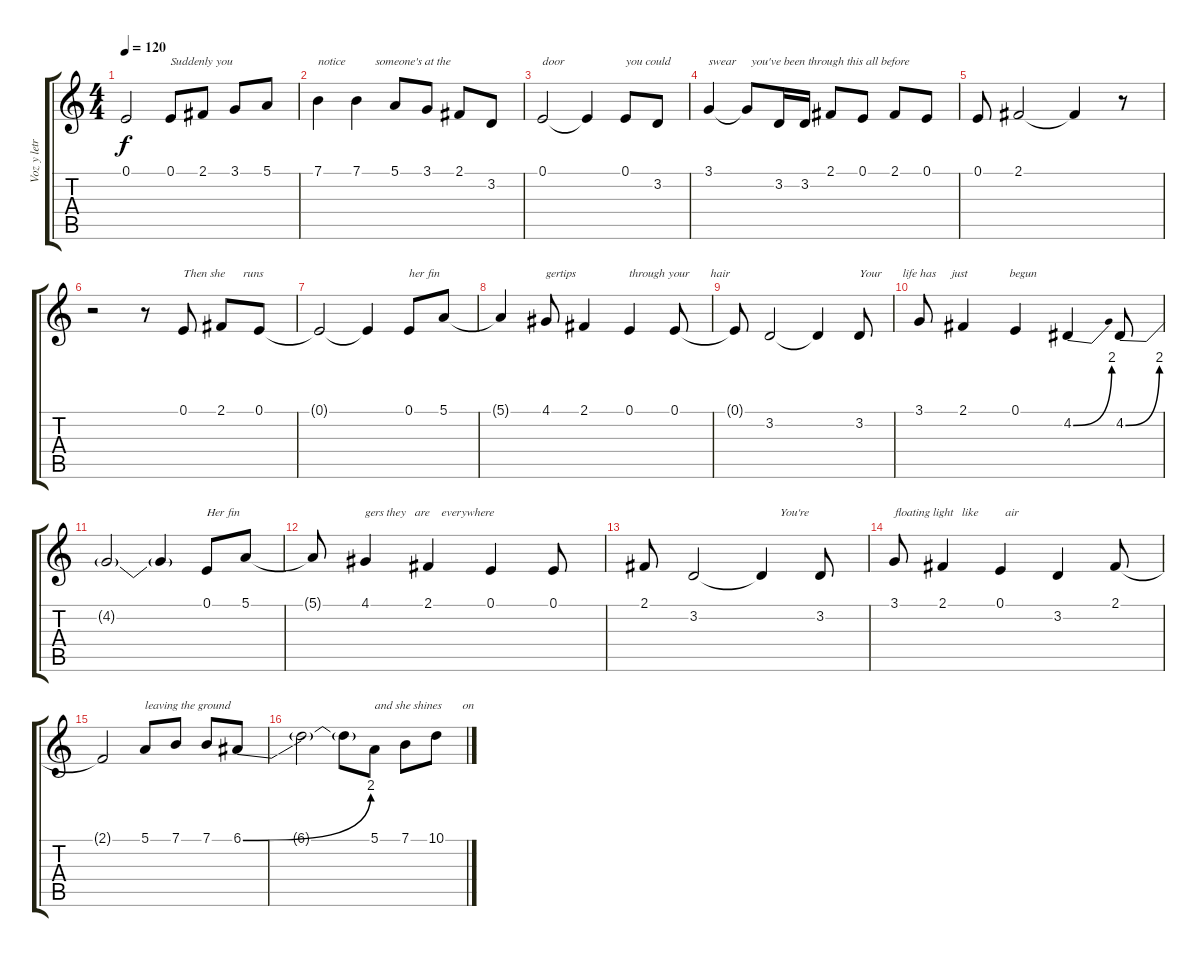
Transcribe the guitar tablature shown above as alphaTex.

\track ("Voz y letra" "Voz y letr") {instrument baritonesax}
\staff {score tabs}
\tuning (E4 B3 G3 D3 A2 E2) {hide}
\ts (4 4)
\tempo 120
\clef g2
\ks c
0.1{t}.2{dy f} 0.1.8{txt "Suddenly you"} 2.1.8 3.1.8 5.1.8 |
7.1.4{txt "notice          someone's at the"} 7.1.4 5.1.8 3.1.8 2.1.8 3.2.8 |
0.1.2{txt "door"} 0.1{t}.4 0.1.8{txt "you could"} 3.2.8 |
3.1.4{txt "swear     you've been through this all before"} 3.1{t}.8 3.2.16 3.2.16 2.1.8 0.1.8 2.1.8 0.1.8 |
0.1.8 2.1.2 2.1{t}.4 r.8 |
r.2 r.8 0.1.8{txt "Then she      runs"} 2.1.8 0.1.8 |
0.1{t}.2 0.1{t}.4 0.1.8{txt "her fin"} 5.1.8 |
5.1{t}.4 4.1.8{txt "gertips"} 2.1.4 0.1.4{txt "through your       hair"} 0.1.8 |
0.1{t}.8 3.2.2 3.2{t}.4 3.2.8{txt "Your       life has     just              begun"} |
3.1.8 2.1.4 0.1.4 4.2{be (bend 0 0 60 8)}.4 4.2{be (bend 0 0 60 8)}.8 |
4.2{t}.2 4.2{t}.4 0.1.8{txt "Her fin"} 5.1.8 |
5.1{t}.8 4.1.4{txt "gers they   are    everywhere"} 2.1.4 0.1.4 0.1.8 |
2.1.8 3.2.2 3.2{t}.4{txt "      You're"} 3.2.8 |
3.1.8{txt "floating light   like         air"} 2.1.4 0.1.4 3.2.4 2.1.8 |
2.1{t}.2 5.1.8{txt "leaving the ground"} 7.1.8 7.1.8 6.1{be (bend 0 0 60 8)}.8 |
6.1{t}.2 6.1{t}.8 5.1.8{txt "and she shines       on"} 7.1.8 10.1.8
